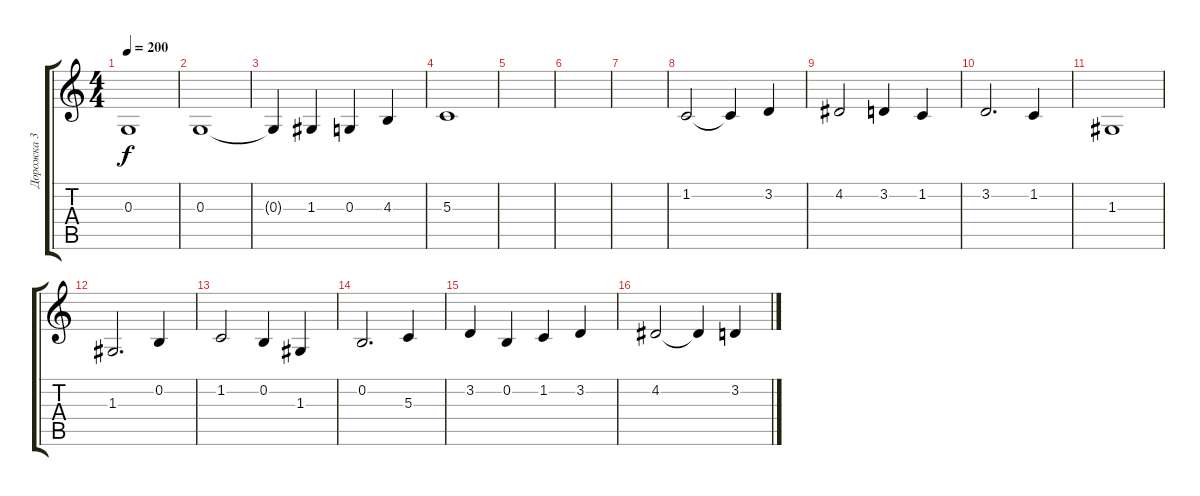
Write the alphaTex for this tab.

\track ("Дорожка 3" "Дорожка 3") {instrument shakuhachi}
\staff {score tabs}
\tuning (E4 B3 G3 D3 A2 E2) {hide}
\ts (4 4)
\tempo 200
\clef g2
\ks c
0.3.1{dy f} |
0.3.1 |
0.3{t}.4 1.3.4 0.3.4 4.3.4 |
5.3.1 |
|
|
|
1.2.2 1.2{t}.4 3.2.4 |
4.2.2 3.2.4 1.2.4 |
3.2.2{d} 1.2.4 |
1.3.1 |
1.3.2{d} 0.2.4 |
1.2.2 0.2.4 1.3.4 |
0.2.2{d} 5.3.4 |
3.2.4 0.2.4 1.2.4 3.2.4 |
4.2.2 4.2{t}.4 3.2.4
